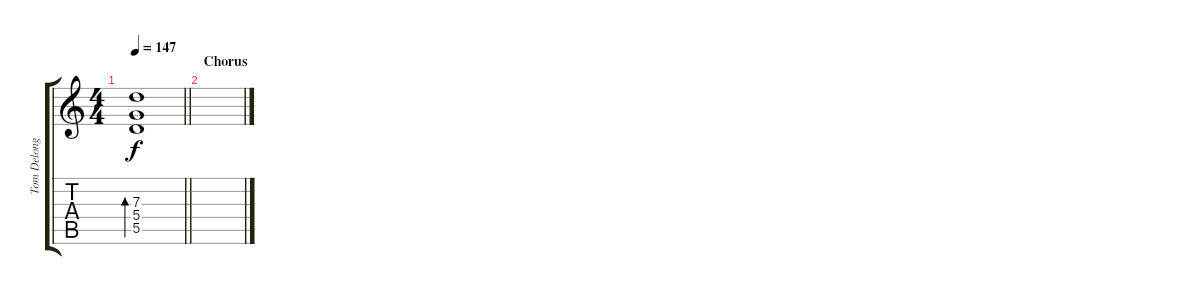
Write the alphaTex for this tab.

\track ("Tom Delonge - Guitar" "Tom Delong") {instrument electricguitarclean}
\staff {score tabs}
\tuning (E4 B3 G3 D3 A2 E2) {hide}
\ts (4 4)
\tempo 147
\clef g2
\barLineRight lightlight
\ks c
(7.3 5.4 5.5).1{bd 120 dy f} |
\section ("" "Chorus")
